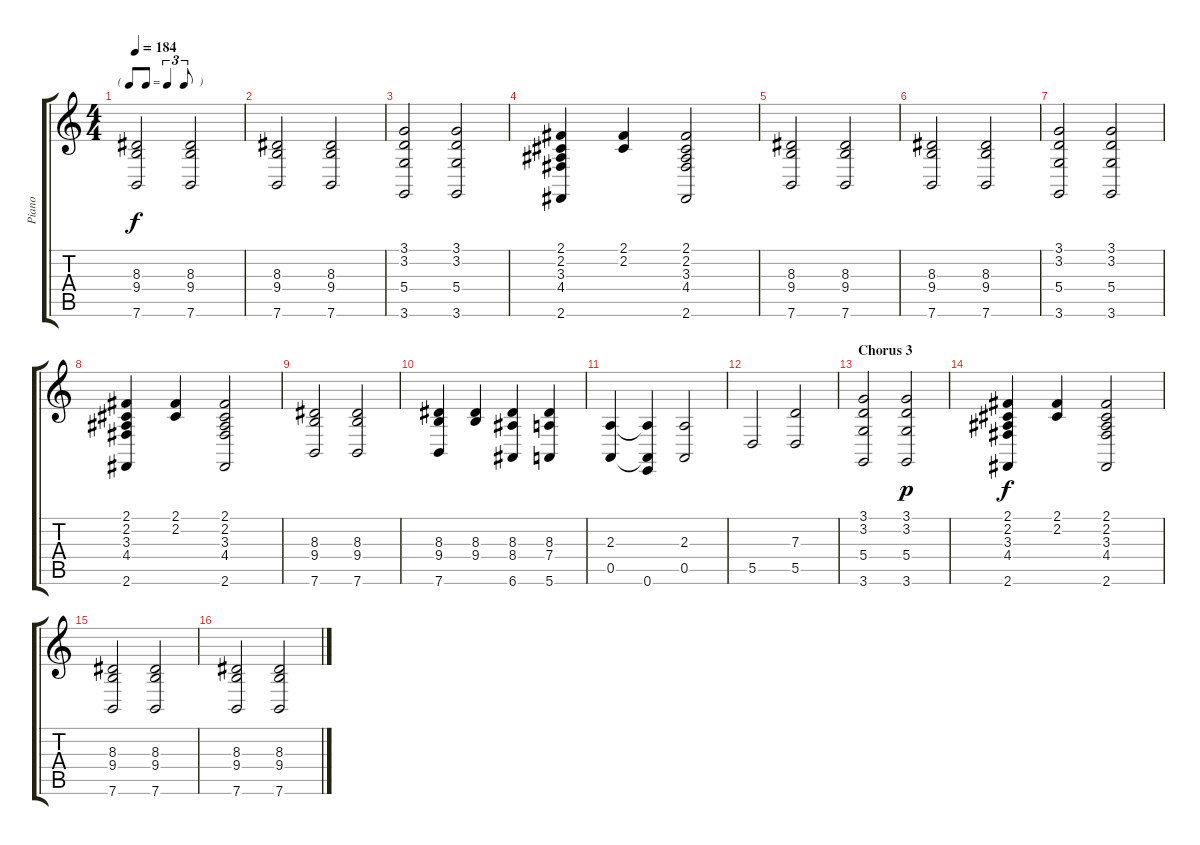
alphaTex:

\track ("Piano" "Piano") {instrument electricgrandpiano}
\staff {score tabs}
\tuning (E4 B3 G3 D3 A2 E2) {hide}
\ts (4 4)
\tf triplet8th
\tempo 184
\clef g2
\ks c
(8.3 9.4 7.6).2{dy f} (8.3 9.4 7.6).2 |
(8.3 9.4 7.6).2 (8.3 9.4 7.6).2 |
(3.1 3.2 5.4 3.6).2 (3.1 3.2 5.4 3.6).2 |
(2.1 2.2 3.3 4.4 2.6).4 (2.1 2.2).4 (2.1 2.2 3.3 4.4 2.6).2 |
(8.3 9.4 7.6).2 (8.3 9.4 7.6).2 |
(8.3 9.4 7.6).2 (8.3 9.4 7.6).2 |
(3.1 3.2 5.4 3.6).2 (3.1 3.2 5.4 3.6).2 |
(2.1 2.2 3.3 4.4 2.6).4 (2.1 2.2).4 (2.1 2.2 3.3 4.4 2.6).2 |
(8.3 9.4 7.6).2 (8.3 9.4 7.6).2 |
(8.3 9.4 7.6).4 (8.3 9.4).4 (8.3 8.4 6.6).4 (8.3 7.4 5.6).4 |
(2.3 0.5).4 (2.3{t} 0.5{t} 0.6).4 (2.3 0.5).2 |
5.5.2 (7.3 5.5).2 |
\section ("" "Chorus 3")
(3.1 3.2 5.4 3.6).2 (3.1 3.2 5.4 3.6).2{dy p} |
(2.1 2.2 3.3 4.4 2.6).4{dy f} (2.1 2.2).4 (2.1 2.2 3.3 4.4 2.6).2 |
(8.3 9.4 7.6).2 (8.3 9.4 7.6).2 |
(8.3 9.4 7.6).2 (8.3 9.4 7.6).2
